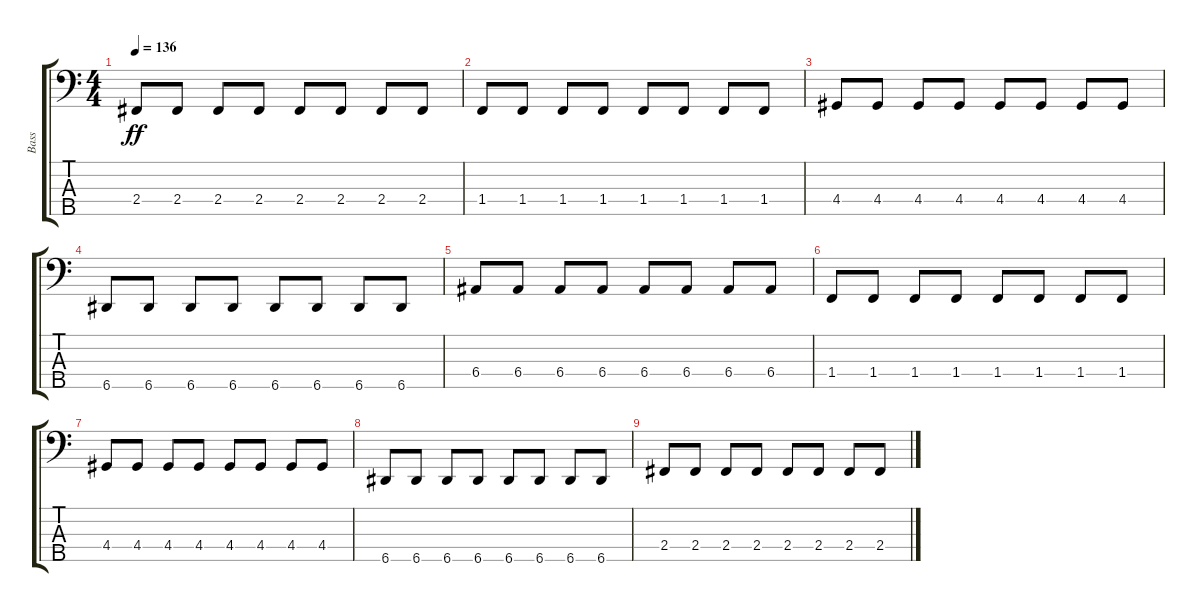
\track ("Bass" "Bass") {instrument electricbasspick}
\staff {score tabs}
\tuning (G2 D2 A1 E1 A0) {hide}
\ts (4 4)
\tempo 136
\clef f4
\ks c
2.4.8{dy ff} 2.4.8 2.4.8 2.4.8 2.4.8 2.4.8 2.4.8 2.4.8 |
1.4.8 1.4.8 1.4.8 1.4.8 1.4.8 1.4.8 1.4.8 1.4.8 |
4.4.8 4.4.8 4.4.8 4.4.8 4.4.8 4.4.8 4.4.8 4.4.8 |
6.5.8 6.5.8 6.5.8 6.5.8 6.5.8 6.5.8 6.5.8 6.5.8 |
6.4.8 6.4.8 6.4.8 6.4.8 6.4.8 6.4.8 6.4.8 6.4.8 |
1.4.8 1.4.8 1.4.8 1.4.8 1.4.8 1.4.8 1.4.8 1.4.8 |
4.4.8 4.4.8 4.4.8 4.4.8 4.4.8 4.4.8 4.4.8 4.4.8 |
6.5.8 6.5.8 6.5.8 6.5.8 6.5.8 6.5.8 6.5.8 6.5.8 |
2.4.8 2.4.8 2.4.8 2.4.8 2.4.8 2.4.8 2.4.8 2.4.8
